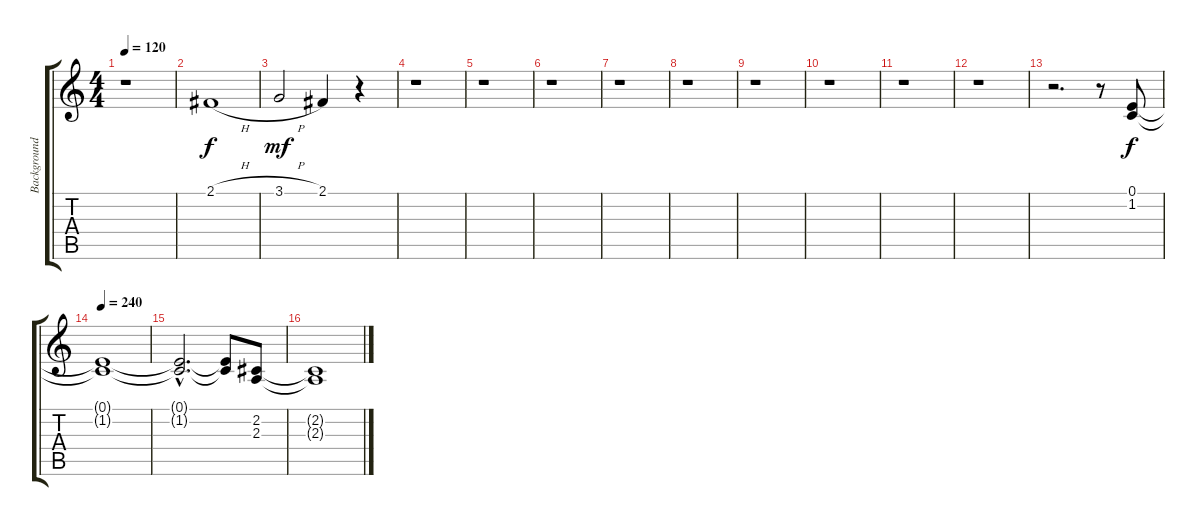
\track ("Background Vocals" "Background") {instrument voiceoohs}
\staff {score tabs}
\tuning (E4 B3 G3 D3 A2 E2) {hide}
\ts (4 4)
\tempo 120
\clef g2
\ks c
r.1{dy mf} |
2.1{h}.1{dy f} |
3.1{h}.2{dy mf} 2.1.4 r.4 |
r.1 |
r.1 |
r.1 |
r.1 |
r.1 |
r.1 |
r.1 |
r.1 |
r.1 |
r.2{d} r.8 (0.1 1.2).8{dy f instrument choiraahs} |
\tempo 240
(0.1{t} 1.2{t}).1 |
(0.1{hac t} 1.2{hac t}).2{d} (0.1{t} 1.2{t}).8 (2.2 2.3).8 |
(2.2{t} 2.3{t}).1
